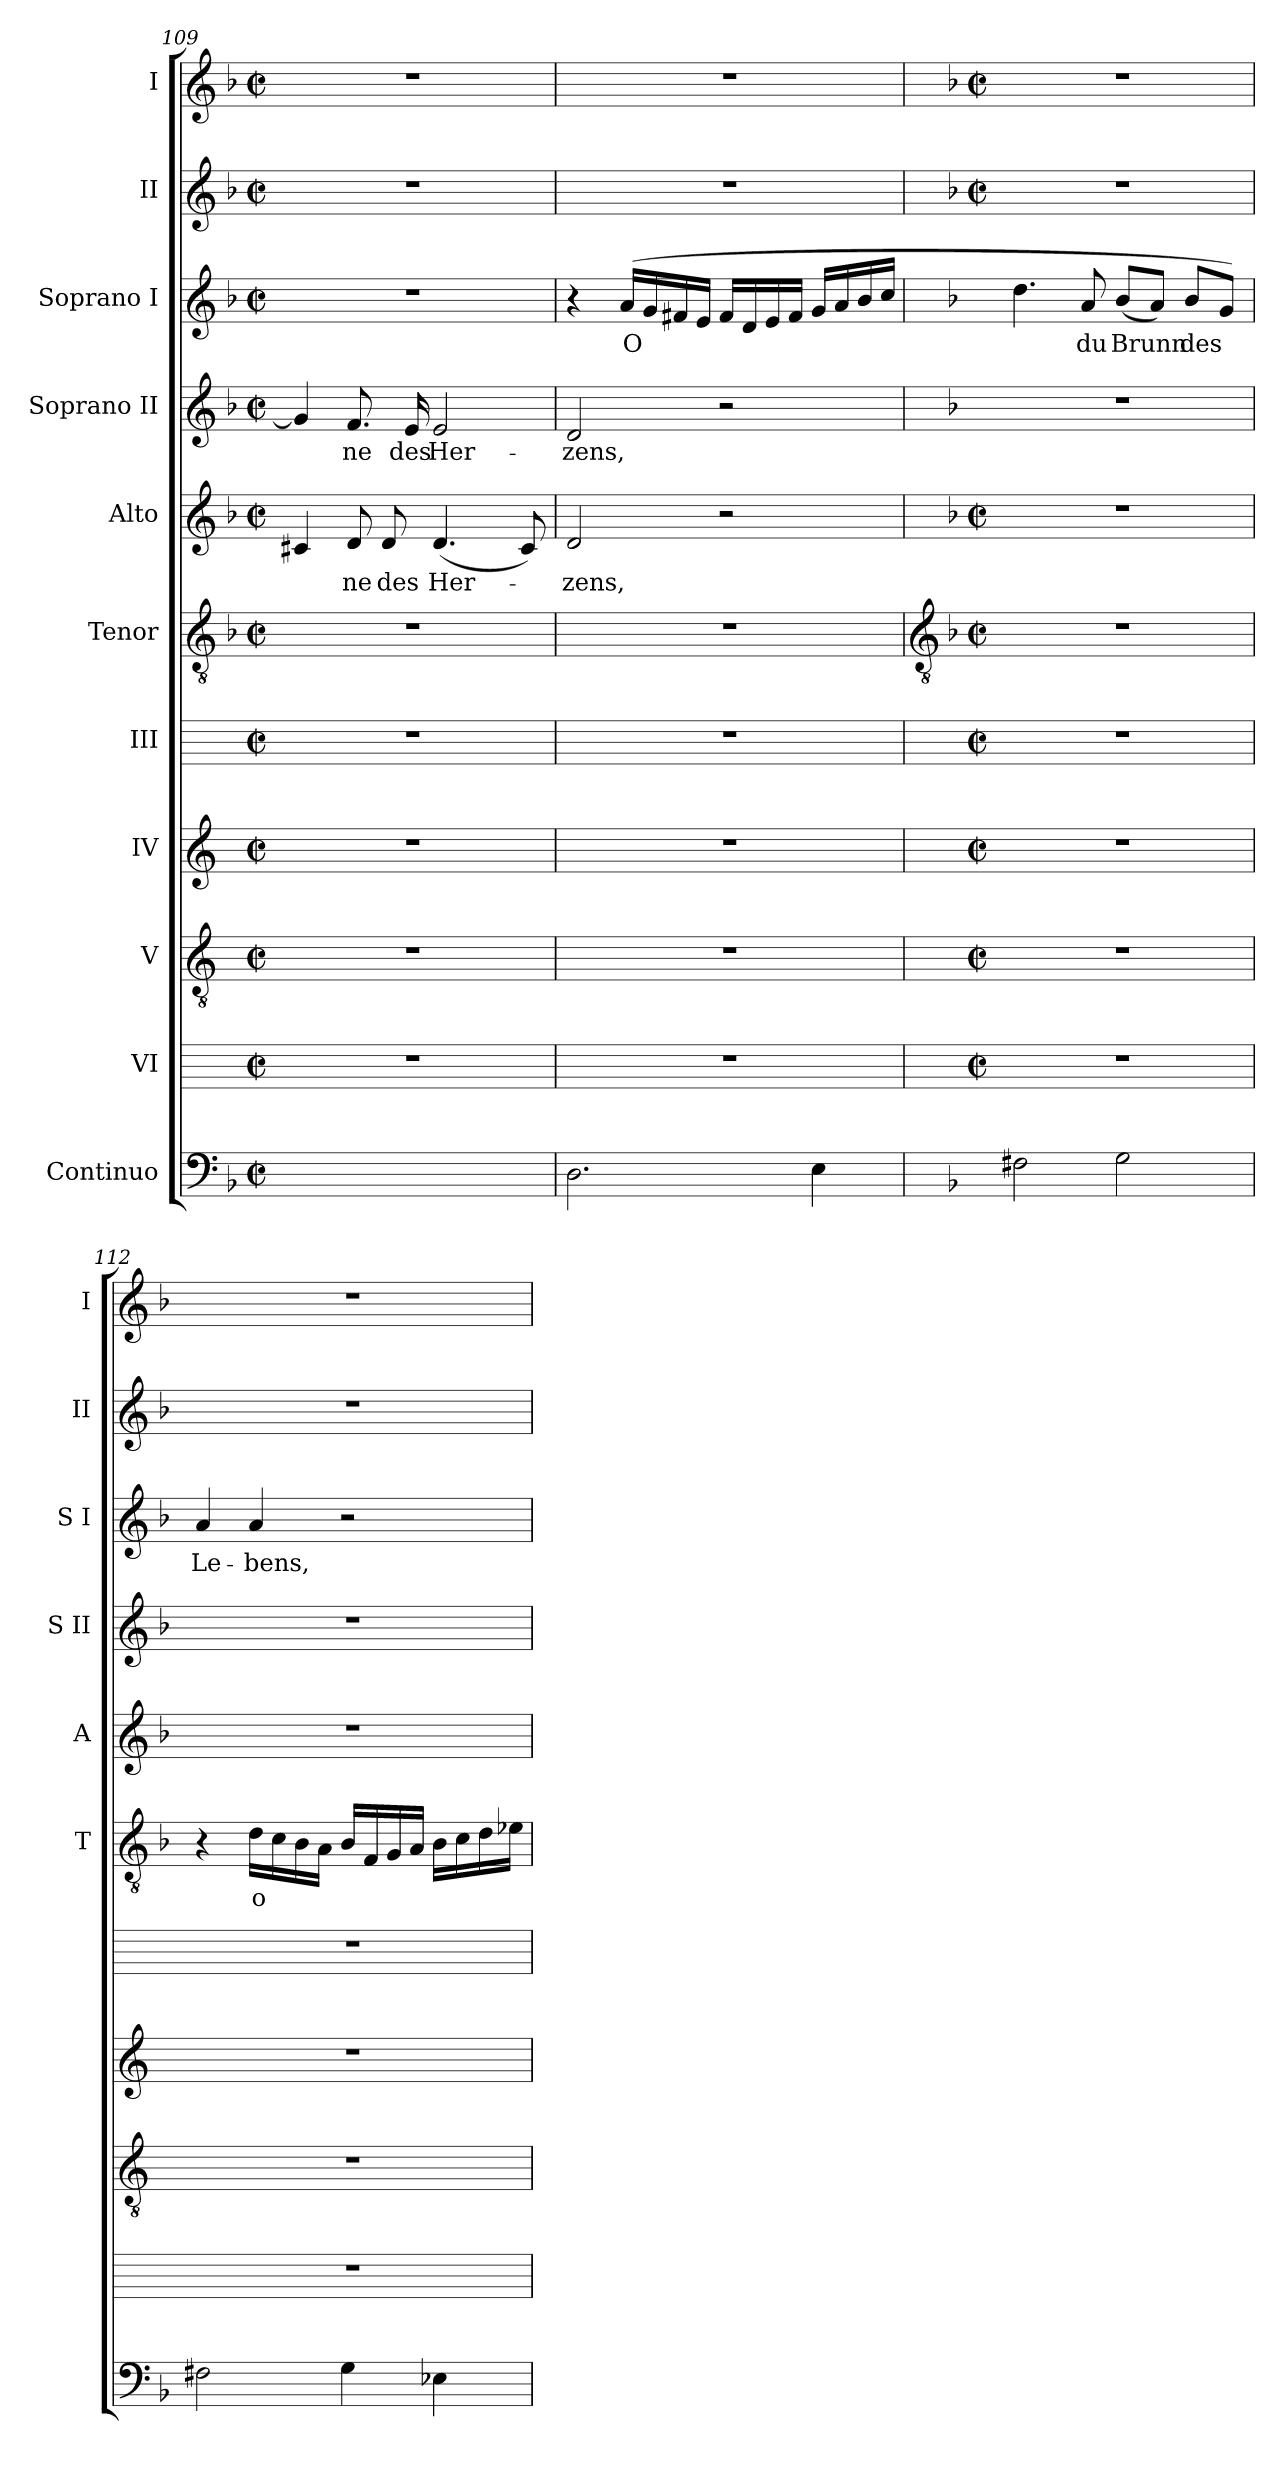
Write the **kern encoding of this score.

**kern	**text	**text	**kern	**kern	**kern	**kern	**kern	**text	**kern	**text	**kern	**text	**kern	**text	**kern	**kern
*part11	*part11	*part11	*part10	*part9	*part8	*part7	*part6	*part6	*part5	*part5	*part4	*part4	*part3	*part3	*part2	*part1
*staff11	*staff11	*staff11	*staff10	*staff9	*staff8	*staff7	*staff6	*staff6	*staff5	*staff5	*staff4	*staff4	*staff3	*staff3	*staff2	*staff1
*I"Continuo	*	*	*I"VI	*I"V	*I"IV	*I"III	*I"Tenor	*	*I"Alto	*	*I"Soprano II	*	*I"Soprano I	*	*I"II	*I"I
*	*	*	*	*	*	*	*I'T	*	*I'A	*	*I'S II	*	*I'S I	*	*I'II	*I'I
*clefF4	*	*	*	*clefGv2	*clefG2	*	*clefGv2	*	*clefG2	*	*clefG2	*	*clefG2	*	*clefG2	*clefG2
*	*	*	*ITrd4c7	*ITrd4c7	*ITrd4c7	*ITrd4c7	*	*	*	*	*	*	*	*	*	*
*k[b-]	*	*	*	*k[b-]	*k[b-]	*	*k[b-]	*	*k[b-]	*	*k[b-]	*	*k[b-]	*	*k[b-]	*k[b-]
*F:	*	*	*	*F:	*F:	*	*F:	*	*F:	*	*F:	*	*F:	*	*F:	*F:
*M2/2	*	*	*M2/2	*M2/2	*M2/2	*M2/2	*M2/2	*	*M2/2	*	*M2/2	*	*M2/2	*	*M2/2	*M2/2
*met(c|)	*	*	*met(c|)	*met(c|)	*met(c|)	*met(c|)	*met(c|)	*	*met(c|)	*	*met(c|)	*	*met(c|)	*	*met(c|)	*met(c|)
=109	=109	=109	=109	=109	=109	=109	=109	=109	=109	=109	=109	=109	=109	=109	=109	=109
!	!LO:LY:b	!	!	!	!	!	!	!	!	!	!	!	!	!	!	!
(<[4AAyy	7	.	1r	1r	1r	1r	1r	.	4c#X	.	4g]	.	1r	.	1r	1r
!	!LO:LY:b	!LO:LY:b	!	!	!	!	!	!	!	!LO:LY:b	!	!LO:LY:b	!	!	!	!
4AAyy_	6	4	.	.	.	.	.	.	8d	ne	8.f	ne	.	.	.	.
!	!	!	!	!	!	!	!	!	!	!LO:LY:b	!	!	!	!	!	!
.	.	.	.	.	.	.	.	.	8d	des	.	.	.	.	.	.
!	!	!	!	!	!	!	!	!	!	!	!	!LO:LY:b	!	!	!	!
.	.	.	.	.	.	.	.	.	.	.	16e	des	.	.	.	.
!	!LO:LY:b	!	!	!	!	!	!	!	!	!LO:LY:b	!	!LO:LY:b	!	!	!	!
4AAyy_)	4	.	.	.	.	.	.	.	(<4.d	Her-	2e	Her-	.	.	.	.
4AAyy]	.	.	.	.	.	.	.	.	.	.	.	.	.	.	.	.
.	.	.	.	.	.	.	.	.	8c#)	.	.	.	.	.	.	.
=110	=110	=110	=110	=110	=110	=110	=110	=110	=110	=110	=110	=110	=110	=110	=110	=110
!	!	!	!	!	!	!	!	!	!	!LO:LY:b	!	!LO:LY:b	!	!	!	!
2.D	.	.	1r	1r	1r	1r	1r	.	2d	zens,	2d	-zens,	4r	.	1r	1r
!	!	!	!	!	!	!	!	!	!	!	!	!	!	!LO:LY:b	!	!
.	.	.	.	.	.	.	.	.	.	.	.	.	(<16aLL	O	.	.
.	.	.	.	.	.	.	.	.	.	.	.	.	16g	.	.	.
.	.	.	.	.	.	.	.	.	.	.	.	.	16f#X	.	.	.
.	.	.	.	.	.	.	.	.	.	.	.	.	16eJJ	.	.	.
.	.	.	.	.	.	.	.	.	2r	.	2r	.	16f#LL	.	.	.
.	.	.	.	.	.	.	.	.	.	.	.	.	16d	.	.	.
.	.	.	.	.	.	.	.	.	.	.	.	.	16e	.	.	.
.	.	.	.	.	.	.	.	.	.	.	.	.	16f#JJ	.	.	.
4E	.	.	.	.	.	.	.	.	.	.	.	.	16gLL	.	.	.
.	.	.	.	.	.	.	.	.	.	.	.	.	16a	.	.	.
.	.	.	.	.	.	.	.	.	.	.	.	.	16b-	.	.	.
.	.	.	.	.	.	.	.	.	.	.	.	.	16ccJJ	.	.	.
!!LO:LB:g=z
=111	=111	=111	=111	=111	=111	=111	=111	=111	=111	=111	=111	=111	=111	=111	=111	=111
*	*	*	*	*	*	*	*clefGv2	*	*	*	*	*	*	*	*	*
*	*	*	*	*	*	*	*k[b-]	*	*	*	*	*	*	*	*	*
*	*	*	*	*	*	*	*F:	*	*	*	*	*	*	*	*	*
*	*	*	*M2/2	*M2/2	*M2/2	*M2/2	*M2/2	*	*M2/2	*	*	*	*	*	*M2/2	*M2/2
*	*	*	*met(c|)	*met(c|)	*met(c|)	*met(c|)	*met(c|)	*	*met(c|)	*	*	*	*	*	*met(c|)	*met(c|)
2F#X	.	.	1r	1r	1r	1r	1r	.	1r	.	1r	.	4.dd	.	1r	1r
!	!	!	!	!	!	!	!	!	!	!	!	!	!	!LO:LY:b	!	!
.	.	.	.	.	.	.	.	.	.	.	.	.	8a	du	.	.
!	!	!	!	!	!	!	!	!	!	!	!	!	!	!LO:LY:b	!	!
2G	.	.	.	.	.	.	.	.	.	.	.	.	(<8b-L	Brunn	.	.
.	.	.	.	.	.	.	.	.	.	.	.	.	8aJ)	.	.	.
!	!	!	!	!	!	!	!	!	!	!	!	!	!	!LO:LY:b	!	!
.	.	.	.	.	.	.	.	.	.	.	.	.	8b-L	des	.	.
.	.	.	.	.	.	.	.	.	.	.	.	.	8gJ)	.	.	.
=112	=112	=112	=112	=112	=112	=112	=112	=112	=112	=112	=112	=112	=112	=112	=112	=112
!	!	!	!	!	!	!	!	!	!	!	!	!	!	!LO:LY:b	!	!
2F#X	.	.	1r	1r	1r	1r	4r	.	1r	.	1r	.	4a	Le-	1r	1r
!	!	!	!	!	!	!	!	!LO:LY:b	!	!	!	!	!	!LO:LY:b	!	!
.	.	.	.	.	.	.	16dLL	o	.	.	.	.	4a	-bens,	.	.
.	.	.	.	.	.	.	16c	.	.	.	.	.	.	.	.	.
.	.	.	.	.	.	.	16B-	.	.	.	.	.	.	.	.	.
.	.	.	.	.	.	.	16AJJ	.	.	.	.	.	.	.	.	.
4G	.	.	.	.	.	.	16B-LL	.	.	.	.	.	2r	.	.	.
.	.	.	.	.	.	.	16F	.	.	.	.	.	.	.	.	.
.	.	.	.	.	.	.	16G	.	.	.	.	.	.	.	.	.
.	.	.	.	.	.	.	16AJJ	.	.	.	.	.	.	.	.	.
4E-X	.	.	.	.	.	.	16B-LL	.	.	.	.	.	.	.	.	.
.	.	.	.	.	.	.	16c	.	.	.	.	.	.	.	.	.
.	.	.	.	.	.	.	16d	.	.	.	.	.	.	.	.	.
.	.	.	.	.	.	.	16e-JJ	.	.	.	.	.	.	.	.	.
=	=	=	=	=	=	=	=	=	=	=	=	=	=	=	=	=
*-	*-	*-	*-	*-	*-	*-	*-	*-	*-	*-	*-	*-	*-	*-	*-	*-
